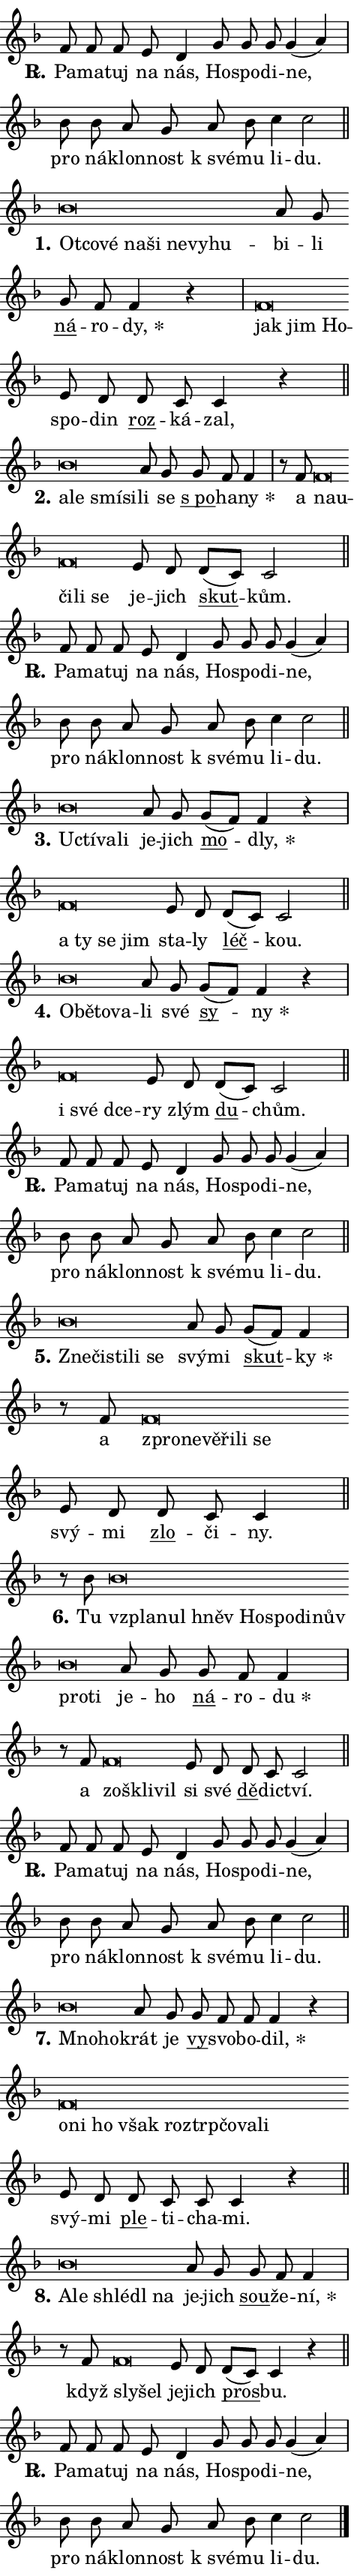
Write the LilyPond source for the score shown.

\version "2.24.0"
\header { tagline = "" }
\paper {
  indent = 0\cm
  top-margin = 0\cm
  right-margin = 0.13\cm % to fit lyric hyphens
  bottom-margin = 0\cm
  left-margin = 0\cm
  paper-width = 8\cm
  page-breaking = #ly:one-page-breaking
  system-system-spacing.basic-distance = #11
  score-system-spacing.basic-distance = #11
  ragged-last = ##f
}


%% Author: Thomas Morley
%% https://lists.gnu.org/archive/html/lilypond-user/2020-05/msg00002.html
#(define (line-position grob)
"Returns position of @var[grob} in current system:
   @code{'start}, if at first time-step
   @code{'end}, if at last time-step
   @code{'middle} otherwise
"
  (let* ((col (ly:item-get-column grob))
         (ln (ly:grob-object col 'left-neighbor))
         (rn (ly:grob-object col 'right-neighbor))
         (col-to-check-left (if (ly:grob? ln) ln col))
         (col-to-check-right (if (ly:grob? rn) rn col))
         (break-dir-left
           (and
             (ly:grob-property col-to-check-left 'non-musical #f)
             (ly:item-break-dir col-to-check-left)))
         (break-dir-right
           (and
             (ly:grob-property col-to-check-right 'non-musical #f)
             (ly:item-break-dir col-to-check-right))))
        (cond ((eqv? 1 break-dir-left) 'start)
              ((eqv? -1 break-dir-right) 'end)
              (else 'middle))))

#(define (tranparent-at-line-position vctor)
  (lambda (grob)
  "Relying on @code{line-position} select the relevant enry from @var{vctor}.
Used to determine transparency,"
    (case (line-position grob)
      ((end) (not (vector-ref vctor 0)))
      ((middle) (not (vector-ref vctor 1)))
      ((start) (not (vector-ref vctor 2))))))

noteHeadBreakVisibility =
#(define-music-function (break-visibility)(vector?)
"Makes @code{NoteHead}s transparent relying on @var{break-visibility}"
#{
  \override NoteHead.transparent =
    #(tranparent-at-line-position break-visibility)
#})

#(define delete-ledgers-for-transparent-note-heads
  (lambda (grob)
    "Reads whether a @code{NoteHead} is transparent.
If so this @code{NoteHead} is removed from @code{'note-heads} from
@var{grob}, which is supposed to be @code{LedgerLineSpanner}.
As a result ledgers are not printed for this @code{NoteHead}"
    (let* ((nhds-array (ly:grob-object grob 'note-heads))
           (nhds-list
             (if (ly:grob-array? nhds-array)
                 (ly:grob-array->list nhds-array)
                 '()))
           ;; Relies on the transparent-property being done before
           ;; Staff.LedgerLineSpanner.after-line-breaking is executed.
           ;; This is fragile ...
           (to-keep
             (remove
               (lambda (nhd)
                 (ly:grob-property nhd 'transparent #f))
               nhds-list)))
      ;; TODO find a better method to iterate over grob-arrays, similiar
      ;; to filter/remove etc for lists
      ;; For now rebuilt from scratch
      (set! (ly:grob-object grob 'note-heads)  '())
      (for-each
        (lambda (nhd)
          (ly:pointer-group-interface::add-grob grob 'note-heads nhd))
        to-keep))))

squashNotes = {
  \override NoteHead.X-extent = #'(-0.2 . 0.2)
  \override NoteHead.Y-extent = #'(-0.75 . 0)
  \override NoteHead.stencil =
    #(lambda (grob)
       (let ((pos (ly:grob-property grob 'staff-position)))
         (begin
           (if (< pos -7) (display "ERROR: Lower brevis then expected\n") (display ""))
           (if (<= pos -6) ly:text-interface::print ly:note-head::print))))
}
unSquashNotes = {
  \revert NoteHead.X-extent
  \revert NoteHead.Y-extent
  \revert NoteHead.stencil
}

hideNotes = \noteHeadBreakVisibility #begin-of-line-visible
unHideNotes = \noteHeadBreakVisibility #all-visible

% work-around for resetting accidentals
% https://lilypond.org/doc/v2.23/Documentation/notation/displaying-rhythms#unmetered-music
cadenzaMeasure = {
  \cadenzaOff
  \partial 1024 s1024
  \cadenzaOn
}

#(define-markup-command (accent layout props text) (markup?)
  "Underline accented syllable"
  (interpret-markup layout props
    #{\markup \override #'(offset . 4.3) \underline { #text }#}))

responsum = \markup \concat {
  "R" \hspace #-1.05 \path #0.1 #'((moveto 0 0.07) (lineto 0.9 0.8)) \hspace #0.05 "."
}

spaceSize = #0.6828661417322834 % exact space size for TeX Gyre Schola

\layout {
  \context {
    \Staff
    \remove "Time_signature_engraver"
    \override LedgerLineSpanner.after-line-breaking = #delete-ledgers-for-transparent-note-heads
  }
  \context {
    \Lyrics {
      \override LyricSpace.minimum-distance = \spaceSize
      \override LyricText.font-name = #"TeX Gyre Schola"
      \override LyricText.font-size = 1
      \override StanzaNumber.font-name = #"TeX Gyre Schola Bold"
      \override StanzaNumber.font-size = 1
    }
  }
  \context {
    \Score 
    \override NoteHead.text =
      #(lambda (grob) 
        (let ((pos (ly:grob-property grob 'staff-position)))
          #{\markup {
            \combine
              \halign #-0.55 \raise #(if (= pos -6) 0 0.5) \override #'(thickness . 2) \draw-line #'(3.2 . 0)
              \musicglyph "noteheads.sM1"
          }#}))
  }
}

% magnetic-lyrics.ily
%
%   written by
%     Jean Abou Samra <jean@abou-samra.fr>
%     Werner Lemberg <wl@gnu.org>
%
%   adapted by
%     Jiri Hon <jiri.hon@gmail.com>
%
% Version 2022-Apr-15

% https://www.mail-archive.com/lilypond-user@gnu.org/msg149350.html

#(define (Left_hyphen_pointer_engraver context)
   "Collect syllable-hyphen-syllable occurrences in lyrics and store
them in properties.  This engraver only looks to the left.  For
example, if the lyrics input is @code{foo -- bar}, it does the
following.

@itemize @bullet
@item
Set the @code{text} property of the @code{LyricHyphen} grob between
@q{foo} and @q{bar} to @code{foo}.

@item
Set the @code{left-hyphen} property of the @code{LyricText} grob with
text @q{foo} to the @code{LyricHyphen} grob between @q{foo} and
@q{bar}.
@end itemize

Use this auxiliary engraver in combination with the
@code{lyric-@/text::@/apply-@/magnetic-@/offset!} hook."
   (let ((hyphen #f)
         (text #f))
     (make-engraver
      (acknowledgers
       ((lyric-syllable-interface engraver grob source-engraver)
        (set! text grob)))
      (end-acknowledgers
       ((lyric-hyphen-interface engraver grob source-engraver)
        ;(when (not (grob::has-interface grob 'lyric-space-interface))
          (set! hyphen grob)));)
      ((stop-translation-timestep engraver)
       (when (and text hyphen)
         (ly:grob-set-object! text 'left-hyphen hyphen))
       (set! text #f)
       (set! hyphen #f)))))

#(define (lyric-text::apply-magnetic-offset! grob)
   "If the space between two syllables is less than the value in
property @code{LyricText@/.details@/.squash-threshold}, move the right
syllable to the left so that it gets concatenated with the left
syllable.

Use this function as a hook for
@code{LyricText@/.after-@/line-@/breaking} if the
@code{Left_@/hyphen_@/pointer_@/engraver} is active."
   (let ((hyphen (ly:grob-object grob 'left-hyphen #f)))
     (when hyphen
       (let ((left-text (ly:spanner-bound hyphen LEFT)))
         (when (grob::has-interface left-text 'lyric-syllable-interface)
           (let* ((common (ly:grob-common-refpoint grob left-text X))
                  (this-x-ext (ly:grob-extent grob common X))
                  (left-x-ext
                   (begin
                     ;; Trigger magnetism for left-text.
                     (ly:grob-property left-text 'after-line-breaking)
                     (ly:grob-extent left-text common X)))
                  ;; `delta` is the gap width between two syllables.
                  (delta (- (interval-start this-x-ext)
                            (interval-end left-x-ext)))
                  (details (ly:grob-property grob 'details))
                  (threshold (assoc-get 'squash-threshold details 0.2)))
             (when (< delta threshold)
               (let* (;; We have to manipulate the input text so that
                      ;; ligatures crossing syllable boundaries are not
                      ;; disabled.  For languages based on the Latin
                      ;; script this is essentially a beautification.
                      ;; However, for non-Western scripts it can be a
                      ;; necessity.
                      (lt (ly:grob-property left-text 'text))
                      (rt (ly:grob-property grob 'text))
                      (is-space (grob::has-interface hyphen 'lyric-space-interface))
                      (space (if is-space " " ""))
                      (extra-delta (if is-space spaceSize 0))
                      ;; Append new syllable.
                      (ltrt-space (if (and (string? lt) (string? rt))
                                (string-append lt space rt)
                                (make-concat-markup (list lt space rt))))
                      ;; Right-align `ltrt` to the right side.
                      (ltrt-space-markup (grob-interpret-markup
                               grob
                               (make-translate-markup
                                (cons (interval-length this-x-ext) 0)
                                (make-right-align-markup ltrt-space)))))
                 (begin
                   ;; Don't print `left-text`.
                   (ly:grob-set-property! left-text 'stencil #f)
                   ;; Set text and stencil (which holds all collected
                   ;; syllables so far) and shift it to the left.
                   (ly:grob-set-property! grob 'text ltrt-space)
                   (ly:grob-set-property! grob 'stencil ltrt-space-markup)
                   (ly:grob-translate-axis! grob (- (- delta extra-delta)) X))))))))))


#(define (lyric-hyphen::displace-bounds-first grob)
   ;; Make very sure this callback isn't triggered too early.
   (let ((left (ly:spanner-bound grob LEFT))
         (right (ly:spanner-bound grob RIGHT)))
     (ly:grob-property left 'after-line-breaking)
     (ly:grob-property right 'after-line-breaking)
     (ly:lyric-hyphen::print grob)))

squashThreshold = #0.4

\layout {
  \context {
    \Lyrics
    \consists #Left_hyphen_pointer_engraver
    \override LyricText.after-line-breaking =
      #lyric-text::apply-magnetic-offset!
    \override LyricHyphen.stencil = #lyric-hyphen::displace-bounds-first
    \override LyricText.details.squash-threshold = \squashThreshold
    \override LyricHyphen.minimum-distance = 0
    \override LyricHyphen.minimum-length = \squashThreshold
  }
}

squashText = \override LyricText.details.squash-threshold = 9999
unSquashText = \override LyricText.details.squash-threshold = \squashThreshold

leftText = \override LyricText.self-alignment-X = #LEFT
unLeftText = \revert LyricText.self-alignment-X

starOffset = #(lambda (grob) 
                (let ((x_offset (ly:self-alignment-interface::aligned-on-x-parent grob)))
                  (if (= x_offset 0) 0 (+ x_offset 1.2))))

star = #(define-music-function (syllable)(string?)
"Append star separator at the end of a syllable"
#{
  \once \override LyricText.X-offset = #starOffset
  \lyricmode { \markup {
    #syllable
    \override #'((font-name . "TeX Gyre Schola Bold")) \hspace #0.2 \lower #0.65 \larger "*"
  } }
#})

starAccent = #(define-music-function (syllable)(string?)
"Append star separator at the end of a syllable and make accent"
#{
  \once \override LyricText.X-offset = #starOffset
  \lyricmode { \markup {
    \accent #syllable
    \override #'((font-name . "TeX Gyre Schola Bold")) \hspace #0.2 \lower #0.65 \larger "*"
  } }
#})

breath = #(define-music-function (syllable)(string?)
"Append breathing indicator at the end of a syllable"
#{
  \lyricmode { \markup { #syllable "+" } }
#})

optionalBreath = #(define-music-function (syllable)(string?)
"Append optional breathing indicator at the end of a syllable"
#{
  \lyricmode { \markup { #syllable "(+)" } }
#})


\score {
    <<
        \new Voice = "melody" { \cadenzaOn \key f \major \relative { f'8 f f e d4 \bar "" g8 g g \bar "" g4( a) \cadenzaMeasure \bar "|" bes8 bes a g \bar "" a bes c4 c2 \cadenzaMeasure \bar "||" \break } }
        \new Lyrics \lyricsto "melody" { \lyricmode { \set stanza = \responsum
Pa -- ma -- tuj na nás, Ho -- spo -- di -- ne, pro ná -- klon -- nost "k své" -- mu li -- du. } }
    >>
    \layout {}
}

\score {
    <<
        \new Voice = "melody" { \cadenzaOn \key f \major \relative { \squashNotes bes'\breve*1/16 \hideNotes \breve*1/16 \bar "" \breve*1/16 \bar "" \breve*1/16 \bar "" \breve*1/16 \bar "" \breve*1/16 \bar "" \breve*1/16 \breve*1/16 \bar "" \unHideNotes \unSquashNotes a8 g \bar "" g f f4 r \cadenzaMeasure \bar "|" \squashNotes f\breve*1/16 \hideNotes \breve*1/16 \breve*1/16 \bar "" \unHideNotes \unSquashNotes e8 d \bar "" d c c4 r \cadenzaMeasure \bar "||" \break } }
        \new Lyrics \lyricsto "melody" { \lyricmode { \set stanza = "1."
\leftText Ot -- \squashText co -- vé na -- ši ne -- vy -- hu -- \unLeftText \unSquashText bi -- li \markup \accent ná -- ro -- \star dy, \leftText jak \squashText jim Ho -- \unLeftText \unSquashText spo -- din \markup \accent roz -- ká -- zal, } }
    >>
    \layout {}
}

\score {
    <<
        \new Voice = "melody" { \cadenzaOn \key f \major \relative { \squashNotes bes'\breve*1/16 \hideNotes \breve*1/16 \bar "" \breve*1/16 \breve*1/16 \bar "" \unHideNotes \unSquashNotes a8 g \bar "" g f f4 \cadenzaMeasure \bar "|" r8 f8 \squashNotes f\breve*1/16 \hideNotes \breve*1/16 \bar "" \breve*1/16 \bar "" \breve*1/16 \breve*1/16 \bar "" \unHideNotes \unSquashNotes e8 d \bar "" d[( c)] c2 \cadenzaMeasure \bar "||" \break } }
        \new Lyrics \lyricsto "melody" { \lyricmode { \set stanza = "2."
\leftText a -- \squashText le smí -- si -- \unLeftText \unSquashText li se \markup \accent "s po" -- ha -- \star ny a \leftText na -- \squashText u -- či -- li se \unLeftText \unSquashText je -- jich \markup \accent skut -- kům. } }
    >>
    \layout {}
}

\score {
    <<
        \new Voice = "melody" { \cadenzaOn \key f \major \relative { f'8 f f e d4 \bar "" g8 g g \bar "" g4( a) \cadenzaMeasure \bar "|" bes8 bes a g \bar "" a bes c4 c2 \cadenzaMeasure \bar "||" \break } }
        \new Lyrics \lyricsto "melody" { \lyricmode { \set stanza = \responsum
Pa -- ma -- tuj na nás, Ho -- spo -- di -- ne, pro ná -- klon -- nost "k své" -- mu li -- du. } }
    >>
    \layout {}
}

\score {
    <<
        \new Voice = "melody" { \cadenzaOn \key f \major \relative { \squashNotes bes'\breve*1/16 \hideNotes \breve*1/16 \bar "" \breve*1/16 \breve*1/16 \bar "" \unHideNotes \unSquashNotes a8 g \bar "" g[( f)] f4 r \cadenzaMeasure \bar "|" \squashNotes f\breve*1/16 \hideNotes \breve*1/16 \bar "" \breve*1/16 \breve*1/16 \bar "" \unHideNotes \unSquashNotes e8 d \bar "" d[( c)] c2 \cadenzaMeasure \bar "||" \break } }
        \new Lyrics \lyricsto "melody" { \lyricmode { \set stanza = "3."
\leftText U -- \squashText ctí -- va -- li \unLeftText \unSquashText je -- jich \markup \accent mo -- \star dly, \leftText a \squashText ty se jim \unLeftText \unSquashText sta -- ly \markup \accent léč -- kou. } }
    >>
    \layout {}
}

\score {
    <<
        \new Voice = "melody" { \cadenzaOn \key f \major \relative { \squashNotes bes'\breve*1/16 \hideNotes \breve*1/16 \bar "" \breve*1/16 \breve*1/16 \bar "" \unHideNotes \unSquashNotes a8 g \bar "" g[( f)] f4 r \cadenzaMeasure \bar "|" \squashNotes f\breve*1/16 \hideNotes \breve*1/16 \breve*1/16 \bar "" \unHideNotes \unSquashNotes e8 d \bar "" d[( c)] c2 \cadenzaMeasure \bar "||" \break } }
        \new Lyrics \lyricsto "melody" { \lyricmode { \set stanza = "4."
\leftText O -- \squashText bě -- to -- va -- \unLeftText \unSquashText li své \markup \accent sy -- \star ny \leftText i \squashText své dce -- \unLeftText \unSquashText ry zlým \markup \accent du -- chům. } }
    >>
    \layout {}
}

\score {
    <<
        \new Voice = "melody" { \cadenzaOn \key f \major \relative { f'8 f f e d4 \bar "" g8 g g \bar "" g4( a) \cadenzaMeasure \bar "|" bes8 bes a g \bar "" a bes c4 c2 \cadenzaMeasure \bar "||" \break } }
        \new Lyrics \lyricsto "melody" { \lyricmode { \set stanza = \responsum
Pa -- ma -- tuj na nás, Ho -- spo -- di -- ne, pro ná -- klon -- nost "k své" -- mu li -- du. } }
    >>
    \layout {}
}

\score {
    <<
        \new Voice = "melody" { \cadenzaOn \key f \major \relative { \squashNotes bes'\breve*1/16 \hideNotes \breve*1/16 \bar "" \breve*1/16 \bar "" \breve*1/16 \breve*1/16 \bar "" \unHideNotes \unSquashNotes a8 g \bar "" g[( f)] f4 \cadenzaMeasure \bar "|" r8 f8 \squashNotes f\breve*1/16 \hideNotes \breve*1/16 \bar "" \breve*1/16 \bar "" \breve*1/16 \bar "" \breve*1/16 \breve*1/16 \bar "" \unHideNotes \unSquashNotes e8 d \bar "" d c c4 \cadenzaMeasure \bar "||" \break } }
        \new Lyrics \lyricsto "melody" { \lyricmode { \set stanza = "5."
\leftText Zne -- \squashText či -- sti -- li se \unLeftText \unSquashText svý -- mi \markup \accent skut -- \star ky a \leftText zpro -- \squashText ne -- vě -- ři -- li se \unLeftText \unSquashText svý -- mi \markup \accent zlo -- či -- ny. } }
    >>
    \layout {}
}

\score {
    <<
        \new Voice = "melody" { \cadenzaOn \key f \major \relative { r8 bes'8 \squashNotes bes\breve*1/16 \hideNotes \breve*1/16 \bar "" \breve*1/16 \bar "" \breve*1/16 \bar "" \breve*1/16 \bar "" \breve*1/16 \bar "" \breve*1/16 \bar "" \breve*1/16 \breve*1/16 \bar "" \unHideNotes \unSquashNotes a8 g \bar "" g f f4 \cadenzaMeasure \bar "|" r8 f8 \squashNotes f\breve*1/16 \hideNotes \breve*1/16 \breve*1/16 \bar "" \unHideNotes \unSquashNotes e8 d \bar "" d c c2 \cadenzaMeasure \bar "||" \break } }
        \new Lyrics \lyricsto "melody" { \lyricmode { \set stanza = "6."
Tu \leftText vzpla -- \squashText nul hněv Ho -- spo -- di -- nův pro -- ti \unLeftText \unSquashText je -- ho \markup \accent ná -- ro -- \star du a \leftText zoš -- \squashText kli -- vil \unLeftText \unSquashText si své \markup \accent dě -- dic -- tví. } }
    >>
    \layout {}
}

\score {
    <<
        \new Voice = "melody" { \cadenzaOn \key f \major \relative { f'8 f f e d4 \bar "" g8 g g \bar "" g4( a) \cadenzaMeasure \bar "|" bes8 bes a g \bar "" a bes c4 c2 \cadenzaMeasure \bar "||" \break } }
        \new Lyrics \lyricsto "melody" { \lyricmode { \set stanza = \responsum
Pa -- ma -- tuj na nás, Ho -- spo -- di -- ne, pro ná -- klon -- nost "k své" -- mu li -- du. } }
    >>
    \layout {}
}

\score {
    <<
        \new Voice = "melody" { \cadenzaOn \key f \major \relative { \squashNotes bes'\breve*1/16 \hideNotes \breve*1/16 \bar "" \unHideNotes \unSquashNotes a8 g \bar "" g f f f4 r \cadenzaMeasure \bar "|" \squashNotes f\breve*1/16 \hideNotes \breve*1/16 \bar "" \breve*1/16 \bar "" \breve*1/16 \bar "" \breve*1/16 \bar "" \breve*1/16 \bar "" \breve*1/16 \bar "" \breve*1/16 \breve*1/16 \bar "" \unHideNotes \unSquashNotes e8 d \bar "" d c c c4 r \cadenzaMeasure \bar "||" \break } }
        \new Lyrics \lyricsto "melody" { \lyricmode { \set stanza = "7."
\leftText Mno -- \squashText ho -- \unLeftText \unSquashText krát je \markup \accent vy -- svo -- bo -- \star dil, \leftText o -- \squashText ni ho však roz -- trp -- čo -- va -- li \unLeftText \unSquashText svý -- mi \markup \accent ple -- ti -- cha -- mi. } }
    >>
    \layout {}
}

\score {
    <<
        \new Voice = "melody" { \cadenzaOn \key f \major \relative { \squashNotes bes'\breve*1/16 \hideNotes \breve*1/16 \bar "" \breve*1/16 \bar "" \breve*1/16 \breve*1/16 \bar "" \unHideNotes \unSquashNotes a8 g \bar "" g f f4 \cadenzaMeasure \bar "|" r8 f8 \squashNotes f\breve*1/16 \hideNotes \breve*1/16 \bar "" \unHideNotes \unSquashNotes e8 d \bar "" d[( c)] c4 r \cadenzaMeasure \bar "||" \break } }
        \new Lyrics \lyricsto "melody" { \lyricmode { \set stanza = "8."
\leftText A -- \squashText le shlé -- dl na \unLeftText \unSquashText je -- jich \markup \accent sou -- že -- \star ní, když \leftText sly -- \squashText šel \unLeftText \unSquashText je -- jich \markup \accent pros -- bu. } }
    >>
    \layout {}
}

\score {
    <<
        \new Voice = "melody" { \cadenzaOn \key f \major \relative { f'8 f f e d4 \bar "" g8 g g \bar "" g4( a) \cadenzaMeasure \bar "|" bes8 bes a g \bar "" a bes c4 c2 \cadenzaMeasure \bar "||" \break } \bar "|." }
        \new Lyrics \lyricsto "melody" { \lyricmode { \set stanza = \responsum
Pa -- ma -- tuj na nás, Ho -- spo -- di -- ne, pro ná -- klon -- nost "k své" -- mu li -- du. } }
    >>
    \layout {}
}
